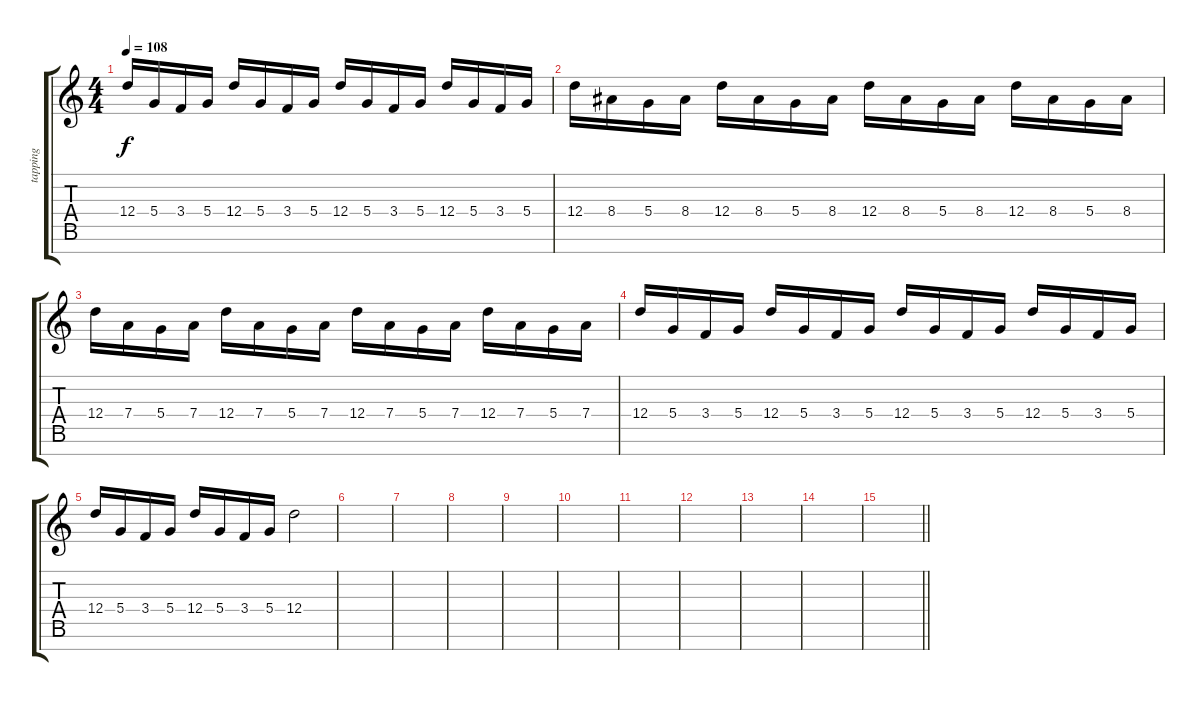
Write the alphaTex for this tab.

\track ("tapping" "tapping") {instrument distortionguitar}
\staff {score tabs}
\tuning (E4 B3 G3 D3 A2 E2 B1) {hide}
\ts (4 4)
\tempo 108
\clef g2
\ks c
12.4.16{dy f} 5.4.16 3.4.16 5.4.16 12.4.16 5.4.16 3.4.16 5.4.16 12.4.16 5.4.16 3.4.16 5.4.16 12.4.16 5.4.16 3.4.16 5.4.16 |
12.4.16 8.4.16 5.4.16 8.4.16 12.4.16 8.4.16 5.4.16 8.4.16 12.4.16 8.4.16 5.4.16 8.4.16 12.4.16 8.4.16 5.4.16 8.4.16 |
12.4.16 7.4.16 5.4.16 7.4.16 12.4.16 7.4.16 5.4.16 7.4.16 12.4.16 7.4.16 5.4.16 7.4.16 12.4.16 7.4.16 5.4.16 7.4.16 |
12.4.16 5.4.16 3.4.16 5.4.16 12.4.16 5.4.16 3.4.16 5.4.16 12.4.16 5.4.16 3.4.16 5.4.16 12.4.16 5.4.16 3.4.16 5.4.16 |
12.4.16 5.4.16 3.4.16 5.4.16 12.4.16 5.4.16 3.4.16 5.4.16 12.4.2 |
|
|
|
|
|
|
|
|
|
\barLineRight lightlight
